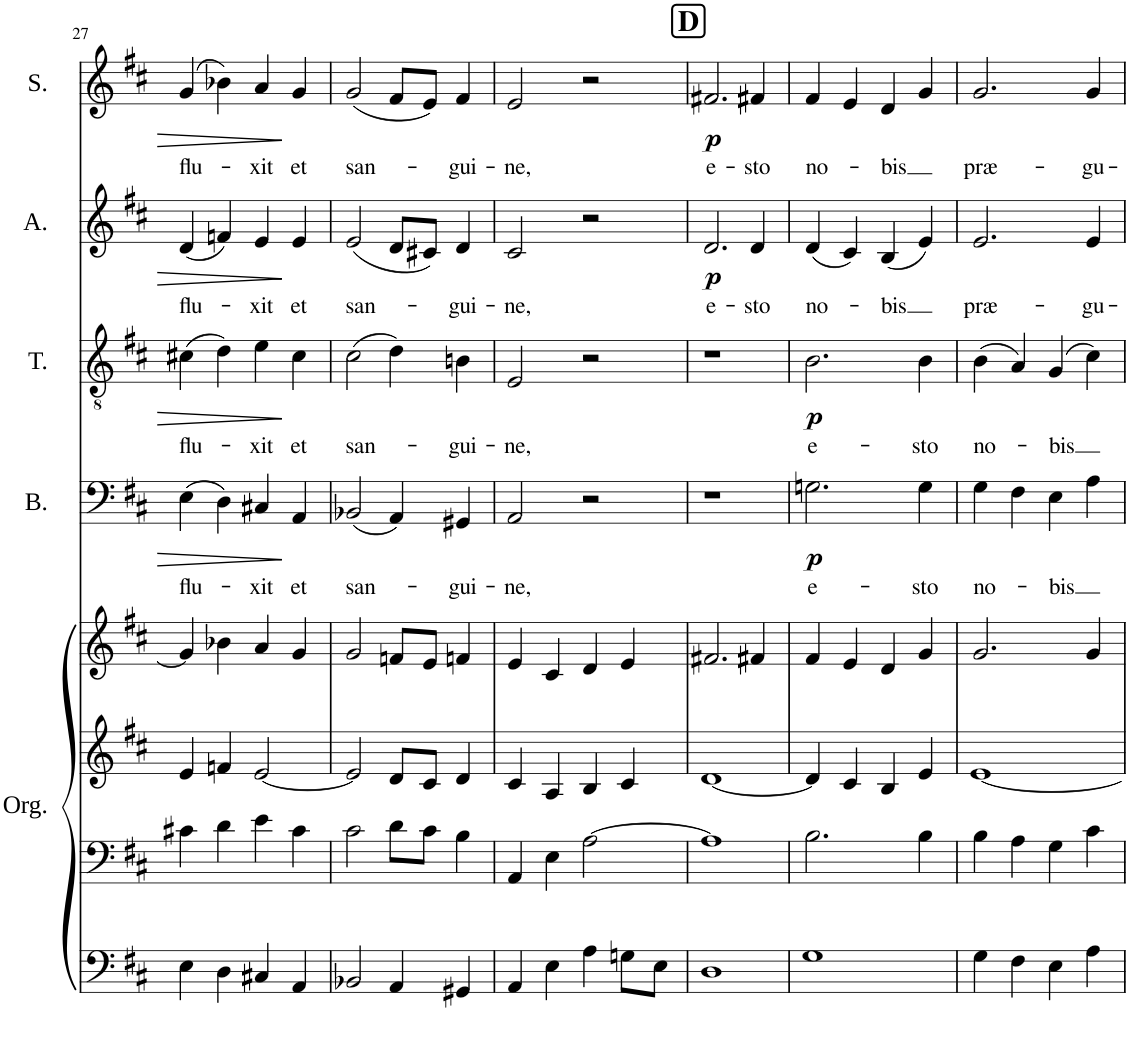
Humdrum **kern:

**kern	**kern	**kern	**kern	**kern	**text	**dynam	**kern	**text	**dynam	**kern	**text	**dynam	**kern	**text	**dynam
*part5	*part5	*part5	*part5	*part4	*part4	*part4	*part3	*part3	*part3	*part2	*part2	*part2	*part1	*part1	*part1
*staff8	*staff7	*staff6	*staff5	*staff4	*staff4	*staff4	*staff3	*staff3	*staff3	*staff2	*staff2	*staff2	*staff1	*staff1	*staff1
*I"Organ	*	*	*	*I"Bass	*	*	*I"Tenor	*	*	*I"Alto	*	*	*I"Soprano	*	*
*I'Org.	*	*	*	*I'B.	*	*	*I'T.	*	*	*I'A.	*	*	*I'S.	*	*
!!LO:PB:g=z
*clefF4	*clefF4	*clefG2	*clefG2	*clefF4	*	*	*clefGv2	*	*	*clefG2	*	*	*clefG2	*	*
*k[f#c#]	*k[f#c#]	*k[f#c#]	*k[f#c#]	*k[f#c#]	*	*	*k[f#c#]	*	*	*k[f#c#]	*	*	*k[f#c#]	*	*
*M4/4	*M4/4	*M4/4	*M4/4	*M4/4	*	*	*M4/4	*	*	*M4/4	*	*	*M4/4	*	*
*met(c)	*met(c)	*met(c)	*met(c)	*met(c)	*	*	*met(c)	*	*	*met(c)	*	*	*met(c)	*	*
=27	=27	=27	=27	=27	=27	=27	=27	=27	=27	=27	=27	=27	=27	=27	=27
!	!	!	!	!	!LO:LY:b	!	!	!LO:LY:b	!	!	!LO:LY:b	!	!	!LO:LY:b	!
4E\	4c#X\	4e/	4g/]	(4E\	flu-	.	(4c#X\	flu-	.	(4d/	flu-	.	(4g/	flu-	.
4D\	4d\	4fn/	4b-X\	4D\)	.	.	4d\)	.	.	4fn/)	.	.	4b-X\)	.	.
!	!	!	!	!	!LO:LY:b	!	!	!LO:LY:b	!	!	!LO:LY:b	!	!	!LO:LY:b	!
4C#X/	4e\	[2e/	4a/	4C#X/	-xit	.	4e\	-xit	.	4e/	-xit	.	4a/	-xit	.
!	!	!	!	!	!LO:LY:b	!	!	!LO:LY:b	!	!	!LO:LY:b	!	!	!LO:LY:b	!
4AA/	4c#\	.	4g/	4AA/	et	.	4c#\	et	.	4e/	et	.	4g/	et	.
=28	=28	=28	=28	=28	=28	=28	=28	=28	=28	=28	=28	=28	=28	=28	=28
!	!	!	!	!	!LO:LY:b	!	!	!LO:LY:b	!	!	!LO:LY:b	!	!	!LO:LY:b	!
2BB-X/	2c#\	2e/]	2g/	(2BB-X/	san-	.	(2c#\	san-	.	(2e/	san-	.	(2g/	san-	.
4AA/	8d\L	8d/L	8fn/L	4AA/)	.	.	4d\)	.	.	8d/L	.	.	8f#/L	.	.
.	8c#\J	8c#/J	8e/J	.	.	.	.	.	.	8c#X/J)	.	.	8e/J)	.	.
!	!	!	!	!	!LO:LY:b	!	!	!LO:LY:b	!	!	!LO:LY:b	!	!	!LO:LY:b	!
4GG#X/	4B\	4d/	4fn/	4GG#X/	-gui-	.	4Bn\	-gui-	.	4d/	-gui-	.	4f#/	-gui-	.
=29	=29	=29	=29	=29	=29	=29	=29	=29	=29	=29	=29	=29	=29	=29	=29
!	!	!	!	!	!LO:LY:b	!	!	!LO:LY:b	!	!	!LO:LY:b	!	!	!LO:LY:b	!
4AA/	4AA/	4c#/	4e/	2AA/	-ne,	.	2E/	-ne,	.	2c#/	-ne,	.	2e/	-ne,	.
4E\	4E\	4A/	4c#/	.	.	.	.	.	.	.	.	.	.	.	.
4A\	[2A\	4B/	4d/	2r	.	.	2r	.	.	2r	.	.	2r	.	.
8Gn\L	.	4c#/	4e/	.	.	.	.	.	.	.	.	.	.	.	.
8E\J	.	.	.	.	.	.	.	.	.	.	.	.	.	.	.
!!LO:REH:place=s1:a:B:cj:fs=14:t=D
=30	=30	=30	=30	=30	=30	=30	=30	=30	=30	=30	=30	=30	=30	=30	=30
!	!	!	!	!	!	!	!	!	!	!	!LO:LY:b	!LO:DY:b	!	!LO:LY:b	!LO:DY:b
1D	1A]	[1d	2.f#X/	1r	.	.	1r	.	.	2.d/	e-	p	2.f#X/	e-	p
!	!	!	!	!	!	!	!	!	!	!	!LO:LY:b	!	!	!LO:LY:b	!
.	.	.	4f#X/	.	.	.	.	.	.	4d/	-sto	.	4f#X/	-sto	.
=31	=31	=31	=31	=31	=31	=31	=31	=31	=31	=31	=31	=31	=31	=31	=31
!	!	!	!	!	!LO:LY:b	!LO:DY:b	!	!LO:LY:b	!LO:DY:b	!	!LO:LY:b	!	!	!LO:LY:b	!
1G	2.B\	4d/]	4f#/	2.Gn\	e-	p	2.B\	e-	p	(4d/	no-	.	4f#/	no-	.
.	.	4c#/	4e/	.	.	.	.	.	.	4c#/)	.	.	4e/	.	.
!	!	!	!	!	!	!	!	!	!	!	!LO:LY:b	!	!	!LO:LY:b	!
.	.	4B/	4d/	.	.	.	.	.	.	(4B/	-bis	.	4d/	-bis	.
!	!	!	!	!	!LO:LY:b	!	!	!LO:LY:b	!	!	!	!	!	!	!
.	4B\	4e/	4g/	4G\	-sto	.	4B\	-sto	.	4e/)	.	.	4g/	.	.
=32	=32	=32	=32	=32	=32	=32	=32	=32	=32	=32	=32	=32	=32	=32	=32
!	!	!	!	!	!LO:LY:b	!	!	!LO:LY:b	!	!	!LO:LY:b	!	!	!LO:LY:b	!
4G\	4B\	[1e	2.g/	4G\	no-	.	(4B\	no-	.	2.e/	præ-	.	2.g/	præ-	.
4F#\	4A\	.	.	4F#\	.	.	4A/)	.	.	.	.	.	.	.	.
!	!	!	!	!	!LO:LY:b	!	!	!LO:LY:b	!	!	!	!	!	!	!
4E\	4G\	.	.	4E\	-bis	.	(4G/	-bis	.	.	.	.	.	.	.
!	!	!	!	!	!	!	!	!	!	!	!LO:LY:b	!	!	!LO:LY:b	!
4A\	4c#\	.	4g/	4A\	.	.	4c#\)	.	.	4e/	-gu-	.	4g/	-gu-	.
=	=	=	=	=	=	=	=	=	=	=	=	=	=	=	=
*-	*-	*-	*-	*-	*-	*-	*-	*-	*-	*-	*-	*-	*-	*-	*-
